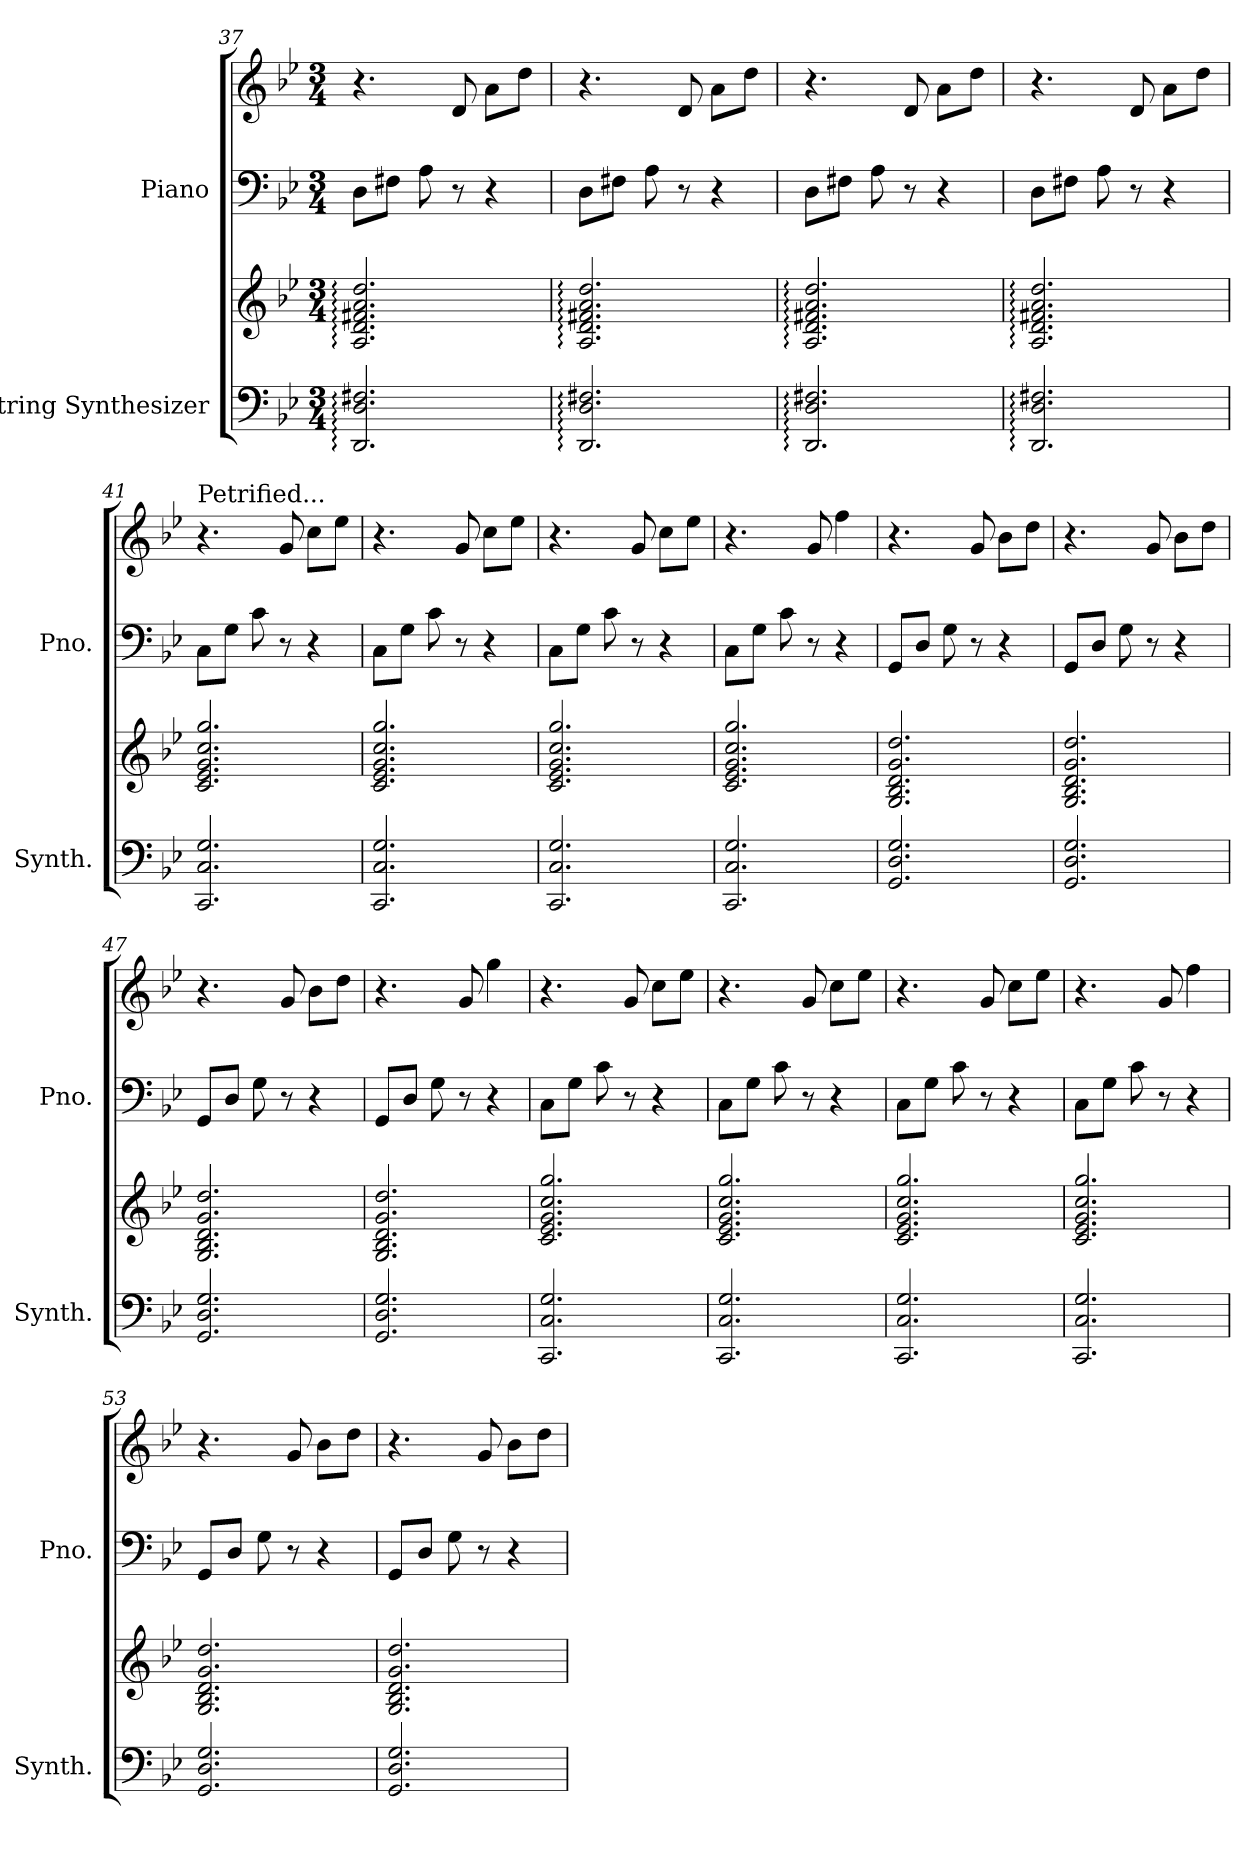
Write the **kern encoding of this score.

**kern	**kern	**kern	**kern
*part2	*part2	*part1	*part1
*staff4	*staff3	*staff2	*staff1
*I"String Synthesizer	*	*I"Piano	*
*I'Synth.	*	*I'Pno.	*
*clefF4	*clefG2	*clefF4	*clefG2
*k[b-e-]	*k[b-e-]	*k[b-e-]	*k[b-e-]
*M3/4	*M3/4	*M3/4	*M3/4
=37	=37	=37	=37
2.DD/: 2.D/: 2.F#X/:	2.A/: 2.d/: 2.f#X/: 2.a/: 2.dd/:	8D\L	4.r
.	.	8F#X\J	.
.	.	8A\	.
.	.	8r	8d/
.	.	4r	8a\L
.	.	.	8dd\J
=38	=38	=38	=38
2.DD/: 2.D/: 2.F#X/:	2.A/: 2.d/: 2.f#X/: 2.a/: 2.dd/:	8D\L	4.r
.	.	8F#X\J	.
.	.	8A\	.
.	.	8r	8d/
.	.	4r	8a\L
.	.	.	8dd\J
=39	=39	=39	=39
2.DD/: 2.D/: 2.F#X/:	2.A/: 2.d/: 2.f#X/: 2.a/: 2.dd/:	8D\L	4.r
.	.	8F#X\J	.
.	.	8A\	.
.	.	8r	8d/
.	.	4r	8a\L
.	.	.	8dd\J
=40	=40	=40	=40
2.DD/: 2.D/: 2.F#X/:	2.A/: 2.d/: 2.f#X/: 2.a/: 2.dd/:	8D\L	4.r
.	.	8F#X\J	.
.	.	8A\	.
.	.	8r	8d/
.	.	4r	8a\L
.	.	.	8dd\J
=41	=41	=41	=41
!	!	!	!LO:TX:a:t=Petrified...
2.CC/ 2.C/ 2.G/	2.c/ 2.e-/ 2.g/ 2.cc/ 2.gg/	8C\L	4.r
.	.	8G\J	.
.	.	8c\	.
.	.	8r	8g/
.	.	4r	8cc\L
.	.	.	8ee-\J
=42	=42	=42	=42
2.CC/ 2.C/ 2.G/	2.c/ 2.e-/ 2.g/ 2.cc/ 2.gg/	8C\L	4.r
.	.	8G\J	.
.	.	8c\	.
.	.	8r	8g/
.	.	4r	8cc\L
.	.	.	8ee-\J
=43	=43	=43	=43
2.CC/ 2.C/ 2.G/	2.c/ 2.e-/ 2.g/ 2.cc/ 2.gg/	8C\L	4.r
.	.	8G\J	.
.	.	8c\	.
.	.	8r	8g/
.	.	4r	8cc\L
.	.	.	8ee-\J
!!LO:LB:g=z
=44	=44	=44	=44
2.CC/ 2.C/ 2.G/	2.c/ 2.e-/ 2.g/ 2.cc/ 2.gg/	8C\L	4.r
.	.	8G\J	.
.	.	8c\	.
.	.	8r	8g/
.	.	4r	4ff\
=45	=45	=45	=45
2.GG/ 2.D/ 2.G/	2.G/ 2.B-/ 2.d/ 2.g/ 2.dd/	8GG/L	4.r
.	.	8D/J	.
.	.	8G\	.
.	.	8r	8g/
.	.	4r	8b-\L
.	.	.	8dd\J
=46	=46	=46	=46
2.GG/ 2.D/ 2.G/	2.G/ 2.B-/ 2.d/ 2.g/ 2.dd/	8GG/L	4.r
.	.	8D/J	.
.	.	8G\	.
.	.	8r	8g/
.	.	4r	8b-\L
.	.	.	8dd\J
=47	=47	=47	=47
2.GG/ 2.D/ 2.G/	2.G/ 2.B-/ 2.d/ 2.g/ 2.dd/	8GG/L	4.r
.	.	8D/J	.
.	.	8G\	.
.	.	8r	8g/
.	.	4r	8b-\L
.	.	.	8dd\J
=48	=48	=48	=48
2.GG/ 2.D/ 2.G/	2.G/ 2.B-/ 2.d/ 2.g/ 2.dd/	8GG/L	4.r
.	.	8D/J	.
.	.	8G\	.
.	.	8r	8g/
.	.	4r	4gg\
=49	=49	=49	=49
2.CC/ 2.C/ 2.G/	2.c/ 2.e-/ 2.g/ 2.cc/ 2.gg/	8C\L	4.r
.	.	8G\J	.
.	.	8c\	.
.	.	8r	8g/
.	.	4r	8cc\L
.	.	.	8ee-\J
=50	=50	=50	=50
2.CC/ 2.C/ 2.G/	2.c/ 2.e-/ 2.g/ 2.cc/ 2.gg/	8C\L	4.r
.	.	8G\J	.
.	.	8c\	.
.	.	8r	8g/
.	.	4r	8cc\L
.	.	.	8ee-\J
=51	=51	=51	=51
2.CC/ 2.C/ 2.G/	2.c/ 2.e-/ 2.g/ 2.cc/ 2.gg/	8C\L	4.r
.	.	8G\J	.
.	.	8c\	.
.	.	8r	8g/
.	.	4r	8cc\L
.	.	.	8ee-\J
=52	=52	=52	=52
2.CC/ 2.C/ 2.G/	2.c/ 2.e-/ 2.g/ 2.cc/ 2.gg/	8C\L	4.r
.	.	8G\J	.
.	.	8c\	.
.	.	8r	8g/
.	.	4r	4ff\
!!LO:LB:g=z
=53	=53	=53	=53
2.GG/ 2.D/ 2.G/	2.G/ 2.B-/ 2.d/ 2.g/ 2.dd/	8GG/L	4.r
.	.	8D/J	.
.	.	8G\	.
.	.	8r	8g/
.	.	4r	8b-\L
.	.	.	8dd\J
=54	=54	=54	=54
2.GG/ 2.D/ 2.G/	2.G/ 2.B-/ 2.d/ 2.g/ 2.dd/	8GG/L	4.r
.	.	8D/J	.
.	.	8G\	.
.	.	8r	8g/
.	.	4r	8b-\L
.	.	.	8dd\J
=	=	=	=
*-	*-	*-	*-
